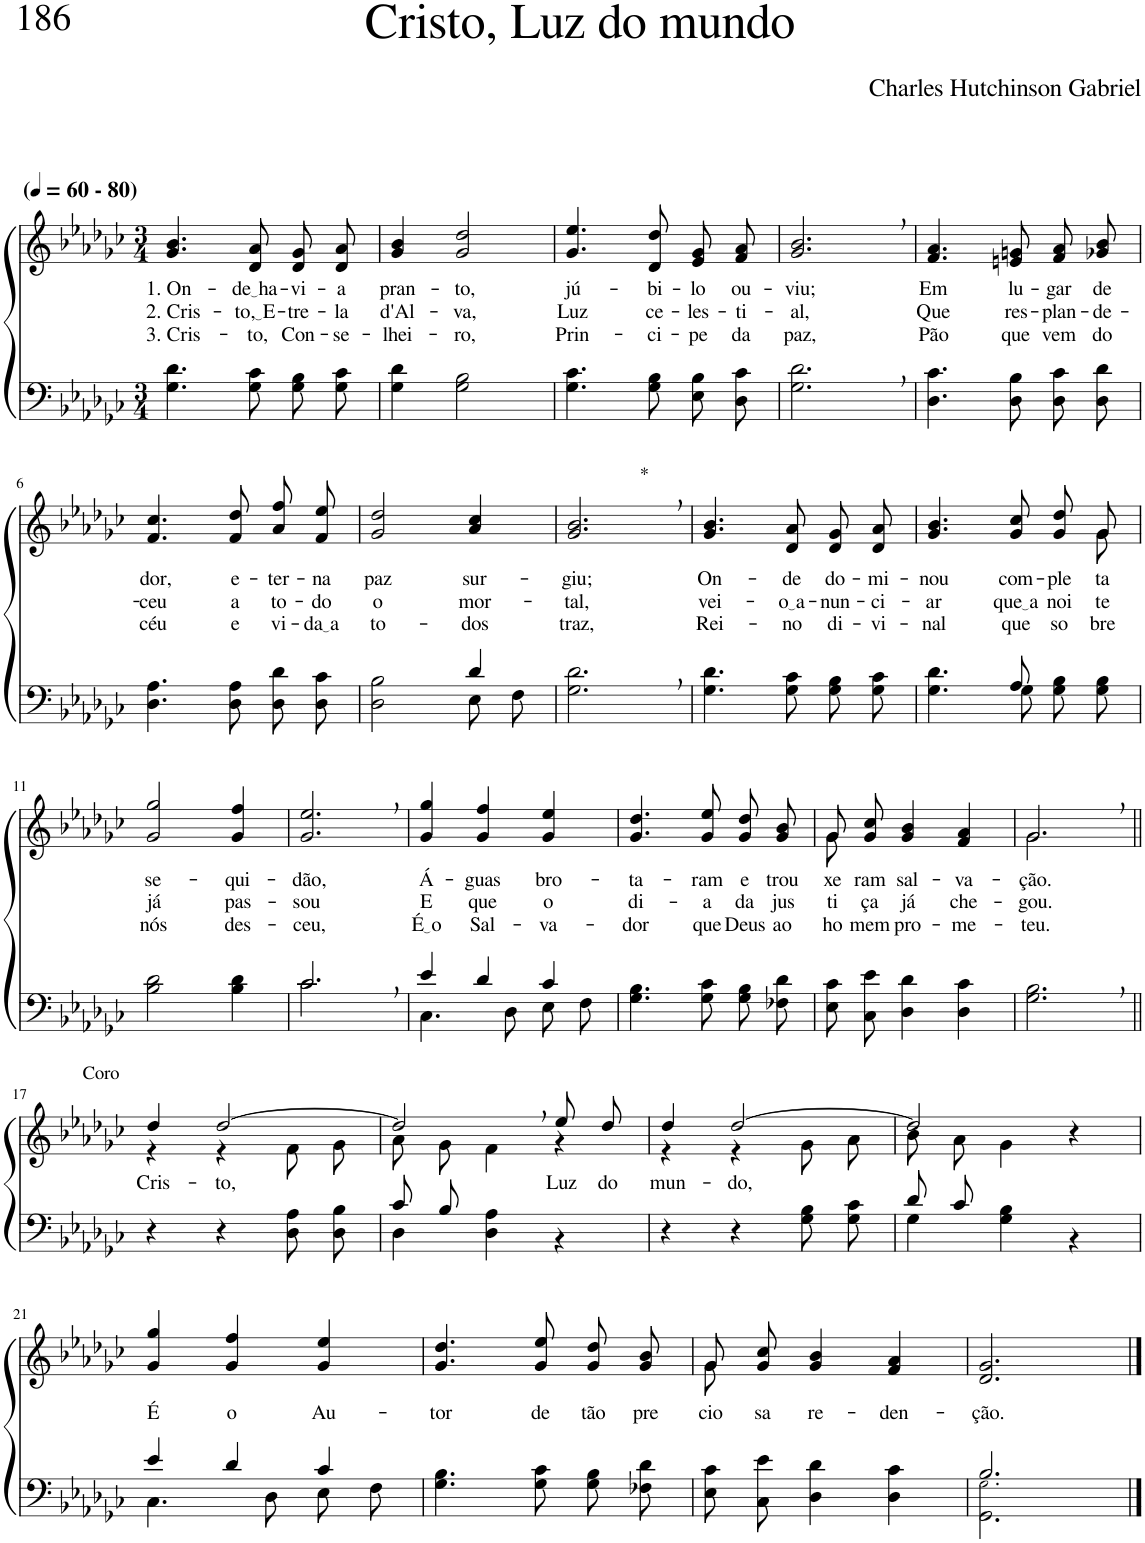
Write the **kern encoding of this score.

**kern	**kern	**text	**text	**text
*part2	*part1	*part1	*part1	*part1
*staff2	*staff1	*staff1	*staff1	*staff1
*I"Parte III e IV	*I"Parte I e II	*	*	*
*clefF4	*clefG2	*	*	*
*Trd2c3	*Trd2c3	*	*	*
*k[b-e-a-d-g-c-]	*k[b-e-a-d-g-c-]	*	*	*
*M3/4	*M3/4	*	*	*
*MM60	*MM60	*	*	*
=1	=1	=1	=1	=1
!	!LO:TX:a:B:t=(	!	!	!
!	!LO:TX:a:B:t=- 80)	!	!	!
!	!	!LO:LY:b	!LO:LY:b	!LO:LY:b
4.G-\ 4.d-\	4.g-/ 4.b-/	1. On-	2. Cris-	3. Cris-
!	!	!LO:LY:b	!LO:LY:b	!LO:LY:b
8G-\ 8c-\	8d-/ 8a-/	de ha	to, E	-to,
!	!	!LO:LY:b	!LO:LY:b	!LO:LY:b
8G-\ 8B-\L	8d-/ 8g-/L	-vi-	-tre-	Con-
!	!	!LO:LY:b	!LO:LY:b	!LO:LY:b
8G-\ 8c-\J	8d-/ 8a-/J	-a	-la	-se-
=2	=2	=2	=2	=2
!	!	!LO:LY:b	!LO:LY:b	!LO:LY:b
4G-\ 4d-\	4g-/ 4b-/	pran-	d'Al-	-lhei-
!	!	!LO:LY:b	!LO:LY:b	!LO:LY:b
2G-\ 2B-\	2g-/ 2dd-/	-to,	-va,	-ro,
=3	=3	=3	=3	=3
!	!	!LO:LY:b	!LO:LY:b	!LO:LY:b
4.G-\ 4.c-\	4.g-/ 4.ee-/	jú-	Luz	Prin-
!	!	!LO:LY:b	!LO:LY:b	!LO:LY:b
8G-\ 8B-\	8d-/ 8dd-/	-bi-	ce-	-ci-
!	!	!LO:LY:b	!LO:LY:b	!LO:LY:b
8E-\ 8B-\L	8e-/ 8g-/L	-lo	-les-	-pe
!	!	!LO:LY:b	!LO:LY:b	!LO:LY:b
8D-\ 8c-\J	8f/ 8a-/J	ou-	-ti-	da
=4	=4	=4	=4	=4
!	!	!LO:LY:b	!LO:LY:b	!LO:LY:b
2.G-\, 2.d-\,	2.g-/, 2.b-/,	-viu;	-al,	paz,
=5	=5	=5	=5	=5
!	!	!LO:LY:b	!LO:LY:b	!LO:LY:b
4.D-\ 4.c-\	4.f/ 4.a-/	Em	Que	Pão
!	!	!LO:LY:b	!LO:LY:b	!LO:LY:b
8D-\ 8B-\	8en/ 8gn/	lu-	res-	que
!	!	!LO:LY:b	!LO:LY:b	!LO:LY:b
8D-\ 8c-\L	8f/ 8a-/L	-gar	-plan-	vem
!	!	!LO:LY:b	!LO:LY:b	!LO:LY:b
8D-\ 8d-\J	8g-X/ 8b-/J	de	-de-	do
!!LO:LB:g=z
=6	=6	=6	=6	=6
!	!	!LO:LY:b	!LO:LY:b	!LO:LY:b
4.D-\ 4.A-\	4.f/ 4.cc-/	dor,	-ceu	céu
!	!	!LO:LY:b	!LO:LY:b	!LO:LY:b
8D-\ 8A-\	8f/ 8dd-/	e-	a	e
!	!	!LO:LY:b	!LO:LY:b	!LO:LY:b
8D-\ 8d-\L	8a-\ 8ff\L	-ter-	to-	vi-
!	!	!LO:LY:b	!LO:LY:b	!LO:LY:b
8D-\ 8c-\J	8f\ 8ee-\J	-na	-do	da a
=7	=7	=7	=7	=7
*^	*	*	*	*
!	!	!	!LO:LY:b	!LO:LY:b	!LO:LY:b
2ryy	2D-\ 2B-\	2g-/ 2dd-/	paz	o	to-
!	!	!	!LO:LY:b	!LO:LY:b	!LO:LY:b
4d-/	8E-\L	4a-/ 4cc-/	sur-	mor-	-dos
.	8F\J	.	.	.	.
=8	=8	=8	=8	=8	=8
!	!	!LO:TX:a:t=*	!	!	!
!	!	!	!LO:LY:b	!LO:LY:b	!LO:LY:b
*v	*v	*	*	*	*
2.G-\, 2.d-\,	2.g-/, 2.b-/,	-giu;	-tal,	traz,
=9	=9	=9	=9	=9
!	!	!LO:LY:b	!LO:LY:b	!LO:LY:b
4.G-\ 4.d-\	4.g-/ 4.b-/	On-	vei-	Rei-
!	!	!LO:LY:b	!LO:LY:b	!LO:LY:b
8G-\ 8c-\	8d-/ 8a-/	-de	o a	-no
!	!	!LO:LY:b	!LO:LY:b	!LO:LY:b
8G-\ 8B-\L	8d-/ 8g-/L	do-	-nun-	di-
!	!	!LO:LY:b	!LO:LY:b	!LO:LY:b
8G-\ 8c-\J	8d-/ 8a-/J	-mi-	-ci-	-vi-
=10	=10	=10	=10	=10
*^	*	*	*	*
!	!	!	!LO:LY:b	!LO:LY:b	!LO:LY:b
*	*	*^	*	*	*
4.G-\ 4.d-\	4.ryy	4.g-/ 4.b-/	8ryy	-nou	-ar	-nal
!	!	!	!	!LO:LY:b	!LO:LY:b	!LO:LY:b
*	*	*v	*v	*	*	*
8G-\	8A-/	8g-/ 8cc-/	com-	que a	que
!	!	!	!LO:LY:b	!LO:LY:b	!LO:LY:b
8G-\ 8B-\L	4ryy	8g-/ 8dd-/L	-ple-	noi-	so-
*	*	*^	*	*	*
!	!	!	!	!LO:LY:b	!LO:LY:b	!LO:LY:b
8G-\ 8B-\J	.	8g-/J	8g-\	-ta	-te	-bre
*v	*v	*	*	*	*	*
!!LO:LB:g=z
=11	=11	=11	=11	=11	=11
!	!	!	!LO:LY:b	!LO:LY:b	!LO:LY:b
*	*v	*v	*	*	*
2B-\ 2d-\	2g-/ 2gg-/	se-	já	nós
!	!	!LO:LY:b	!LO:LY:b	!LO:LY:b
4B-\ 4d-\	4g-/ 4ff/	-qui-	pas-	des-
=12	=12	=12	=12	=12
*^	*	*	*	*
!	!	!	!LO:LY:b	!LO:LY:b	!LO:LY:b
2.c-,\	2.c-/	2.g-/, 2.ee-/,	-dão,	-sou	-ceu,
=13	=13	=13	=13	=13	=13
!	!	!	!LO:LY:b	!LO:LY:b	!LO:LY:b
4e-/	4.C-\	4g-/ 4gg-/	Á-	E	É o
!	!	!	!LO:LY:b	!LO:LY:b	!LO:LY:b
4d-/	.	4g-/ 4ff/	-guas	que	Sal-
.	8D-\	.	.	.	.
!	!	!	!LO:LY:b	!LO:LY:b	!LO:LY:b
4c-/	8E-\L	4g-/ 4ee-/	bro-	o	-va-
.	8F\J	.	.	.	.
=14	=14	=14	=14	=14	=14
!	!	!	!LO:LY:b	!LO:LY:b	!LO:LY:b
*v	*v	*	*	*	*
4.G-\ 4.B-\	4.g-/ 4.dd-/	-ta-	di-	-dor
!	!	!LO:LY:b	!LO:LY:b	!LO:LY:b
8G-\ 8c-\	8g-/ 8ee-/	-ram	-a	que
!	!	!LO:LY:b	!LO:LY:b	!LO:LY:b
8G-\ 8B-\L	8g-/ 8dd-/L	e	da	Deus
!	!	!LO:LY:b	!LO:LY:b	!LO:LY:b
8F-X\ 8d-\J	8g-/ 8b-/J	trou-	jus-	ao
=15	=15	=15	=15	=15
*	*^	*	*	*
!	!	!	!LO:LY:b	!LO:LY:b	!LO:LY:b
8E-\ 8c-\L	8g-/L	8g-\	-xe-	ti-	ho-
!	!	!	!LO:LY:b	!LO:LY:b	!LO:LY:b
8C-\ 8e-\J	8g-/ 8cc-/J	2ryy	-ram	-ça	-mem
!	!	!	!LO:LY:b	!LO:LY:b	!LO:LY:b
4D-\ 4d-\	4g-/ 4b-/	.	sal-	já	pro-
!	!	!	!LO:LY:b	!LO:LY:b	!LO:LY:b
4D-\ 4c-\	4f/ 4a-/	.	-va-	che-	-me-
.	.	8ryy	.	.	.
=16	=16	=16	=16	=16	=16
!	!	!	!LO:LY:b	!LO:LY:b	!LO:LY:b
2.G-\, 2.B-\,	2.g-,\	2.g-/	-ção.	-gou.	-teu.
!!LO:LB:g=z	!!
=17||	=17||	=17||	=17||	=17||	=17||
!	!LO:TX:a:t=Coro	!	!	!	!
!	!	!	!LO:LY:b	!	!
4r	4dd-/	4r	Cris-	.	.
!	!	!	!LO:LY:b	!	!
4r	[2dd-/	4r	-to,	.	.
8D-\ 8A-\L	.	8f\L	.	.	.
8D-\ 8B-\J	.	8g-\J	.	.	.
=18	=18	=18	=18	=18	=18
*^	*	*	*	*	*
8c-/L	4D-\	2dd-,/]	8a-\L	.	.	.
8B-/J	.	.	8g-\J	.	.	.
2ryy	4D-\ 4A-\	.	4f\	.	.	.
!	!	!	!	!LO:LY:b	!	!
.	4r	8ee-/L	4r	Luz	.	.
!	!	!	!	!LO:LY:b	!	!
.	.	8dd-/J	.	do	.	.
*v	*v	*	*	*	*	*
=19	=19	=19	=19	=19	=19
!	!	!	!LO:LY:b	!	!
4r	4dd-/	4r	mun-	.	.
!	!	!	!LO:LY:b	!	!
4r	[2dd-/	4r	-do,	.	.
8G-\ 8B-\L	.	8g-\L	.	.	.
8G-\ 8c-\J	.	8a-\J	.	.	.
=20	=20	=20	=20	=20	=20
*^	*	*	*	*	*
8d-/L	4G-\	2dd-/]	8b-\L	.	.	.
8c-/J	.	.	8a-\J	.	.	.
2ryy	4G-\ 4B-\	.	4g-\	.	.	.
.	4r	4r	4ryy	.	.	.
!!LO:LB:g=z
=21	=21	=21	=21	=21	=21	=21
!	!	!	!	!LO:LY:b	!	!
*	*	*v	*v	*	*	*
4e-/	4.C-\	4g-/ 4gg-/	É	.	.
!	!	!	!LO:LY:b	!	!
4d-/	.	4g-/ 4ff/	o	.	.
.	8D-\	.	.	.	.
!	!	!	!LO:LY:b	!	!
4c-/	8E-\L	4g-/ 4ee-/	Au-	.	.
.	8F\J	.	.	.	.
=22	=22	=22	=22	=22	=22
!	!	!	!LO:LY:b	!	!
*v	*v	*	*	*	*
4.G-\ 4.B-\	4.g-/ 4.dd-/	-tor	.	.
!	!	!LO:LY:b	!	!
8G-\ 8c-\	8g-/ 8ee-/	de	.	.
!	!	!LO:LY:b	!	!
8G-\ 8B-\L	8g-/ 8dd-/L	tão	.	.
!	!	!LO:LY:b	!	!
8F-X\ 8d-\J	8g-/ 8b-/J	pre-	.	.
=23	=23	=23	=23	=23
*	*^	*	*	*
!	!	!	!LO:LY:b	!	!
8E-\ 8c-\L	8g-/L	8g-\	-cio-	.	.
!	!	!	!LO:LY:b	!	!
8C-\ 8e-\J	8g-/ 8cc-/J	2ryy	-sa	.	.
!	!	!	!LO:LY:b	!	!
4D-\ 4d-\	4g-/ 4b-/	.	re-	.	.
!	!	!	!LO:LY:b	!	!
4D-\ 4c-\	4f/ 4a-/	.	-den-	.	.
.	.	8ryy	.	.	.
=24	=24	=24	=24	=24	=24
*^	*	*	*	*	*
!	!	!	!	!LO:LY:b	!	!
*	*	*v	*v	*	*	*
2.B-/	2.GG-\ 2.G-!\	2.d-/ 2.g-/	-ção.	.	.
*v	*v	*	*	*	*
==	==	==	==	==
*-	*-	*-	*-	*-
